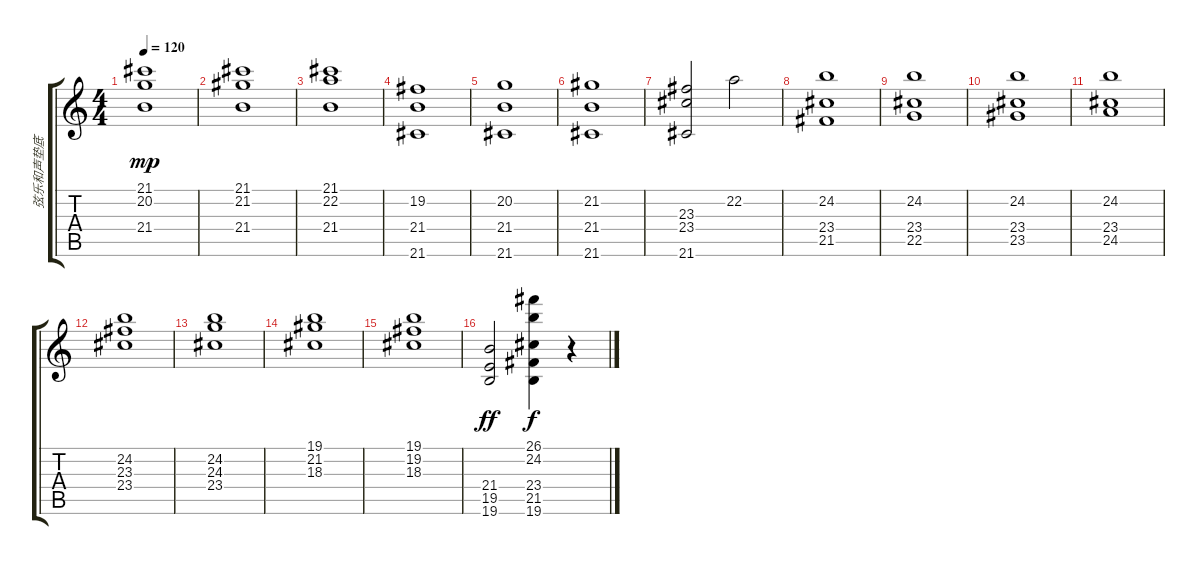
\track ("弦乐和声垫底" "弦乐和声垫底") {instrument pad2warm}
\staff {score tabs}
\tuning (E4 B3 G3 D3 A2 E2) {hide}
\ts (4 4)
\tempo 120
\clef g2
\ks c
(21.1 20.2 21.4).1{dy mp} |
(21.1 21.2 21.4).1 |
(21.1 22.2 21.4).1 |
(19.2 21.4 21.6).1 |
(20.2 21.4 21.6).1 |
(21.2 21.4 21.6).1 |
(23.3 23.4 21.6).2 22.2.2 |
(24.2 23.4 21.5).1 |
(24.2 23.4 22.5).1 |
(24.2 23.4 23.5).1 |
(24.2 23.4 24.5).1 |
(24.2 23.3 23.4).1 |
(24.2 24.3 23.4).1 |
(19.1 21.2 18.3).1 |
(19.1 19.2 18.3).1 |
(21.4 19.5 19.6).2{dy ff} (26.1 24.2 23.4 21.5 19.6).4{dy f} r.4
